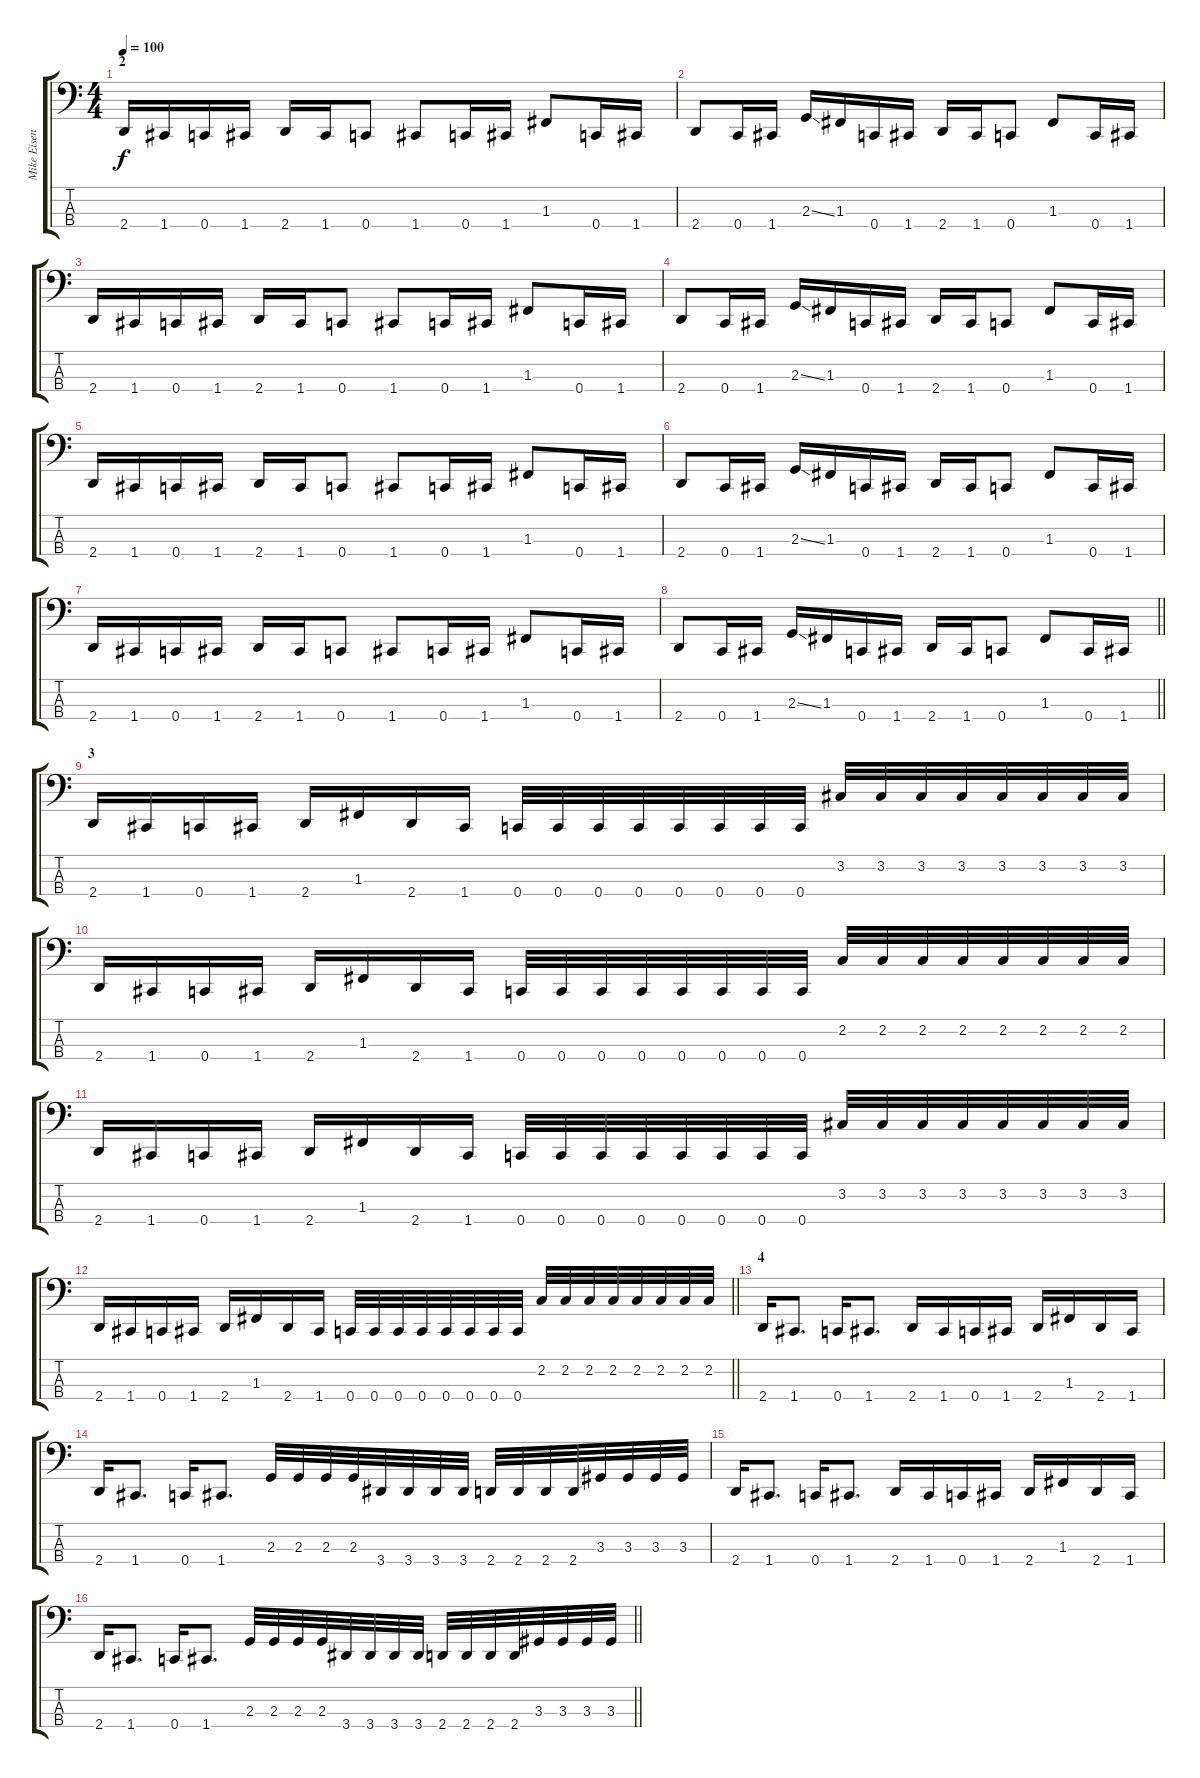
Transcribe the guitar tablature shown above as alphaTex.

\track ("Mike Eisenhauer" "Mike Eisen") {instrument electricbassfinger}
\staff {score tabs}
\tuning (Eb2 Bb1 F1 C1) {hide}
\ts (4 4)
\section ("" "2")
\tempo 100
\clef f4
\ks c
2.4.16{dy f} 1.4.16 0.4.16 1.4.16 2.4.16 1.4.16 0.4.8 1.4.8 0.4.16 1.4.16 1.3.8 0.4.16 1.4.16 |
2.4.8 0.4.16 1.4.16 2.3{ss}.16 1.3.16 0.4.16 1.4.16 2.4.16 1.4.16 0.4.8 1.3.8 0.4.16 1.4.16 |
2.4.16 1.4.16 0.4.16 1.4.16 2.4.16 1.4.16 0.4.8 1.4.8 0.4.16 1.4.16 1.3.8 0.4.16 1.4.16 |
2.4.8 0.4.16 1.4.16 2.3{ss}.16 1.3.16 0.4.16 1.4.16 2.4.16 1.4.16 0.4.8 1.3.8 0.4.16 1.4.16 |
2.4.16 1.4.16 0.4.16 1.4.16 2.4.16 1.4.16 0.4.8 1.4.8 0.4.16 1.4.16 1.3.8 0.4.16 1.4.16 |
2.4.8 0.4.16 1.4.16 2.3{ss}.16 1.3.16 0.4.16 1.4.16 2.4.16 1.4.16 0.4.8 1.3.8 0.4.16 1.4.16 |
2.4.16 1.4.16 0.4.16 1.4.16 2.4.16 1.4.16 0.4.8 1.4.8 0.4.16 1.4.16 1.3.8 0.4.16 1.4.16 |
\barLineRight lightlight
2.4.8 0.4.16 1.4.16 2.3{ss}.16 1.3.16 0.4.16 1.4.16 2.4.16 1.4.16 0.4.8 1.3.8 0.4.16 1.4.16 |
\section ("" "3")
2.4.16 1.4.16 0.4.16 1.4.16 2.4.16 1.3.16 2.4.16 1.4.16 0.4.32 0.4.32 0.4.32 0.4.32 0.4.32 0.4.32 0.4.32 0.4.32 3.2.32 3.2.32 3.2.32 3.2.32 3.2.32 3.2.32 3.2.32 3.2.32 |
2.4.16 1.4.16 0.4.16 1.4.16 2.4.16 1.3.16 2.4.16 1.4.16 0.4.32 0.4.32 0.4.32 0.4.32 0.4.32 0.4.32 0.4.32 0.4.32 2.2.32 2.2.32 2.2.32 2.2.32 2.2.32 2.2.32 2.2.32 2.2.32 |
2.4.16 1.4.16 0.4.16 1.4.16 2.4.16 1.3.16 2.4.16 1.4.16 0.4.32 0.4.32 0.4.32 0.4.32 0.4.32 0.4.32 0.4.32 0.4.32 3.2.32 3.2.32 3.2.32 3.2.32 3.2.32 3.2.32 3.2.32 3.2.32 |
\barLineRight lightlight
2.4.16 1.4.16 0.4.16 1.4.16 2.4.16 1.3.16 2.4.16 1.4.16 0.4.32 0.4.32 0.4.32 0.4.32 0.4.32 0.4.32 0.4.32 0.4.32 2.2.32 2.2.32 2.2.32 2.2.32 2.2.32 2.2.32 2.2.32 2.2.32 |
\section ("" "4")
2.4.16 1.4.8{d} 0.4.16 1.4.8{d} 2.4.16 1.4.16 0.4.16 1.4.16 2.4.16 1.3.16 2.4.16 1.4.16 |
2.4.16 1.4.8{d} 0.4.16 1.4.8{d} 2.3.32 2.3.32 2.3.32 2.3.32 3.4.32 3.4.32 3.4.32 3.4.32 2.4.32 2.4.32 2.4.32 2.4.32 3.3.32 3.3.32 3.3.32 3.3.32 |
2.4.16 1.4.8{d} 0.4.16 1.4.8{d} 2.4.16 1.4.16 0.4.16 1.4.16 2.4.16 1.3.16 2.4.16 1.4.16 |
\barLineRight lightlight
2.4.16 1.4.8{d} 0.4.16 1.4.8{d} 2.3.32 2.3.32 2.3.32 2.3.32 3.4.32 3.4.32 3.4.32 3.4.32 2.4.32 2.4.32 2.4.32 2.4.32 3.3.32 3.3.32 3.3.32 3.3.32
